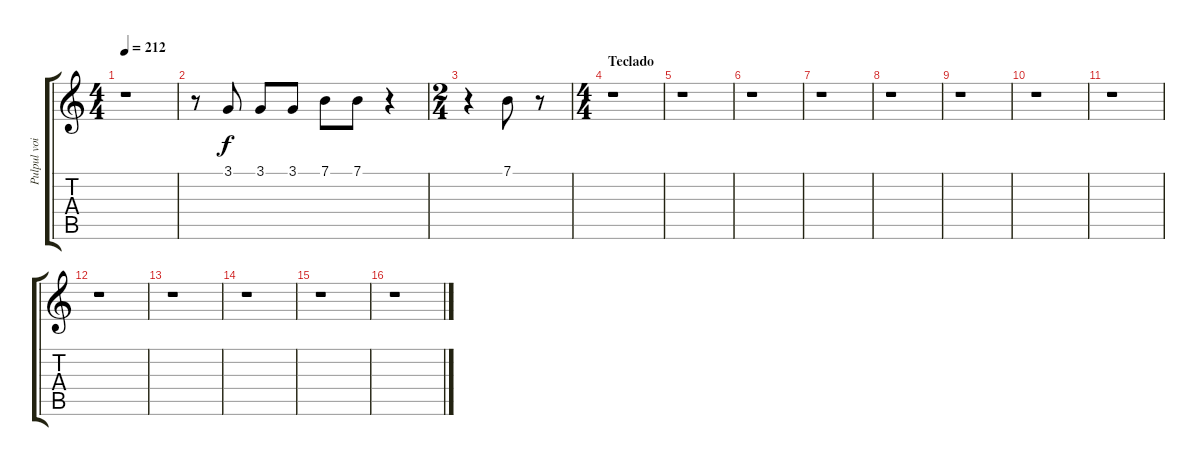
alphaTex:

\track ("Pulpul voix" "Pulpul voi") {instrument clarinet}
\staff {score tabs}
\tuning (E4 B3 G3 D3 A2 E2) {hide}
\ts (4 4)
\tempo 212
\clef g2
\ks c
r.1{dy f} |
r.8 3.1.8 3.1.8 3.1.8 7.1.8 7.1.8 r.4 |
\ts (2 4)
r.4 7.1.8 r.8 |
\ts (4 4)
\section ("" "Teclado")
r.1 |
r.1 |
r.1 |
r.1 |
r.1 |
r.1 |
r.1 |
r.1 |
r.1 |
r.1 |
r.1 |
r.1 |
r.1
